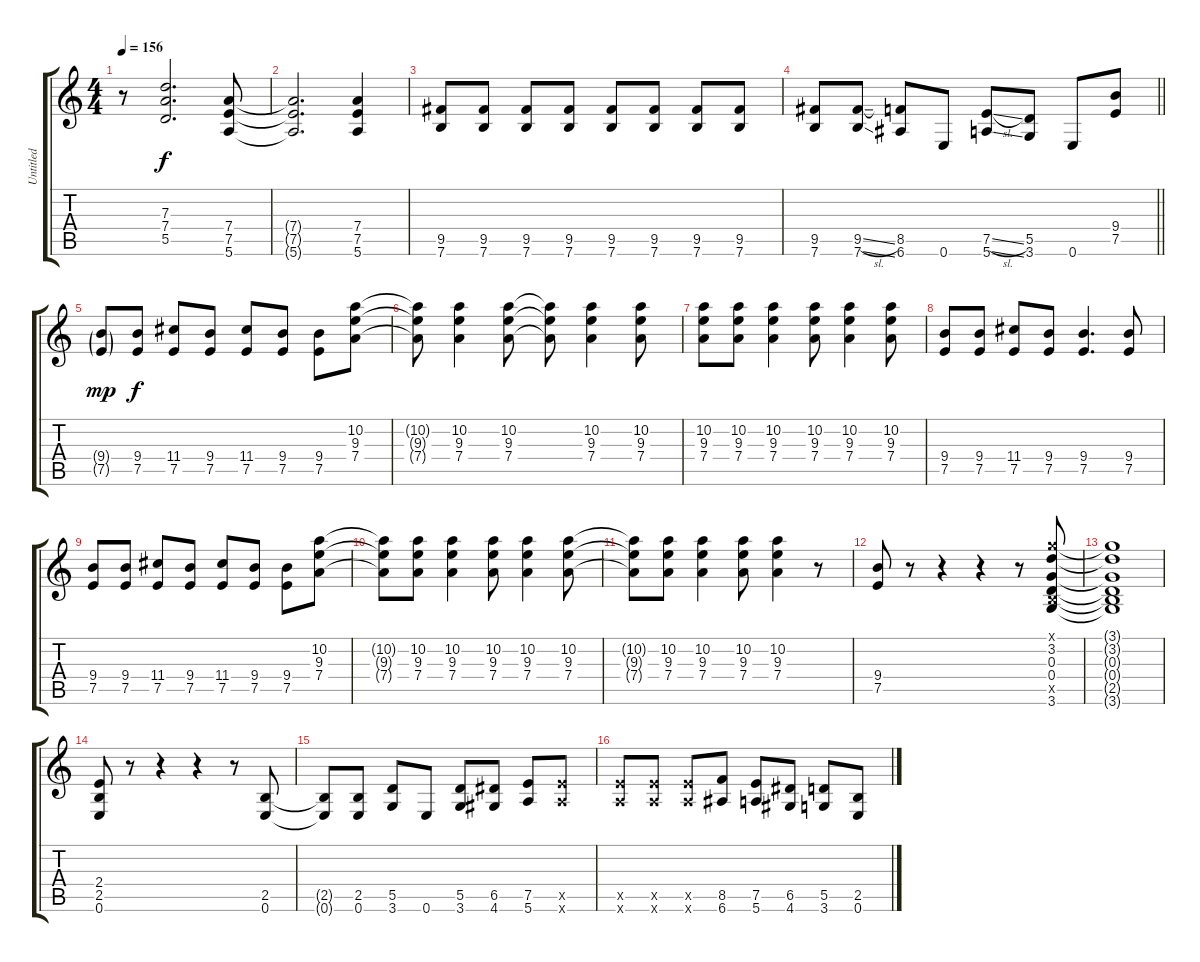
\track ("Untitled" "Untitled") {instrument distortionguitar}
\staff {score tabs}
\tuning (E4 B3 G3 D3 A2 E2) {hide}
\ts (4 4)
\tempo 156
\clef g2
\ks c
r.8{dy f} (7.3 7.4 5.5).2{d} (7.4 7.5 5.6).8 |
(7.4{t} 7.5{t} 5.6{t}).2{d} (7.4 7.5 5.6).4 |
(9.5 7.6).8 (9.5 7.6).8 (9.5 7.6).8 (9.5 7.6).8 (9.5 7.6).8 (9.5 7.6).8 (9.5 7.6).8 (9.5 7.6).8 |
\barLineRight lightlight
(9.5 7.6).8 (9.5{sl} 7.6{ss}).8 (8.5 6.6).8 0.6.8 (7.5{sl} 5.6{ss}).8 (5.5 3.6).8 0.6.8 (9.4 7.5).8 |
(9.4{g} 7.5{g}).8{dy mp} (9.4 7.5).8{dy f} (11.4 7.5).8 (9.4 7.5).8 (11.4 7.5).8 (9.4 7.5).8 (9.4 7.5).8 (10.2 9.3 7.4).8 |
(10.2{t} 9.3{t} 7.4{t}).8 (10.2 9.3 7.4).4 (10.2 9.3 7.4).8 (10.2{t} 9.3{t} 7.4{t}).8 (10.2 9.3 7.4).4 (10.2 9.3 7.4).8 |
(10.2 9.3 7.4).8 (10.2 9.3 7.4).8 (10.2 9.3 7.4).4 (10.2 9.3 7.4).8 (10.2 9.3 7.4).4 (10.2 9.3 7.4).8 |
(9.4 7.5).8 (9.4 7.5).8 (11.4 7.5).8 (9.4 7.5).8 (9.4 7.5).4{d} (9.4 7.5).8 |
(9.4 7.5).8 (9.4 7.5).8 (11.4 7.5).8 (9.4 7.5).8 (11.4 7.5).8 (9.4 7.5).8 (9.4 7.5).8 (10.2 9.3 7.4).8 |
(10.2{t} 9.3{t} 7.4{t}).8 (10.2 9.3 7.4).8 (10.2 9.3 7.4).4 (10.2 9.3 7.4).8 (10.2 9.3 7.4).4 (10.2 9.3 7.4).8 |
(10.2{t} 9.3{t} 7.4{t}).8 (10.2 9.3 7.4).8 (10.2 9.3 7.4).4 (10.2 9.3 7.4).8 (10.2 9.3 7.4).4 r.8 |
(9.4 7.5).8 r.8 r.4 r.4 r.8 (3.1{x} 3.2 0.3 0.4 2.5{x} 3.6).8 |
(3.1{t} 3.2{t} 0.3{t} 0.4{t} 2.5{t} 3.6{t}).1 |
(2.4 2.5 0.6).8 r.8 r.4 r.4 r.8 (2.5 0.6).8 |
(2.5{t} 0.6{t}).8 (2.5 0.6).8 (5.5 3.6).8 0.6.8 (5.5 3.6).8 (6.5 4.6).8 (7.5 5.6).8 (7.5{x} 5.6{x}).8 |
(7.5{x} 5.6{x}).8 (7.5{x} 5.6{x}).8 (7.5{x} 5.6{x}).8 (8.5 6.6).8 (7.5 5.6).8 (6.5 4.6).8 (5.5 3.6).8 (2.5 0.6).8
